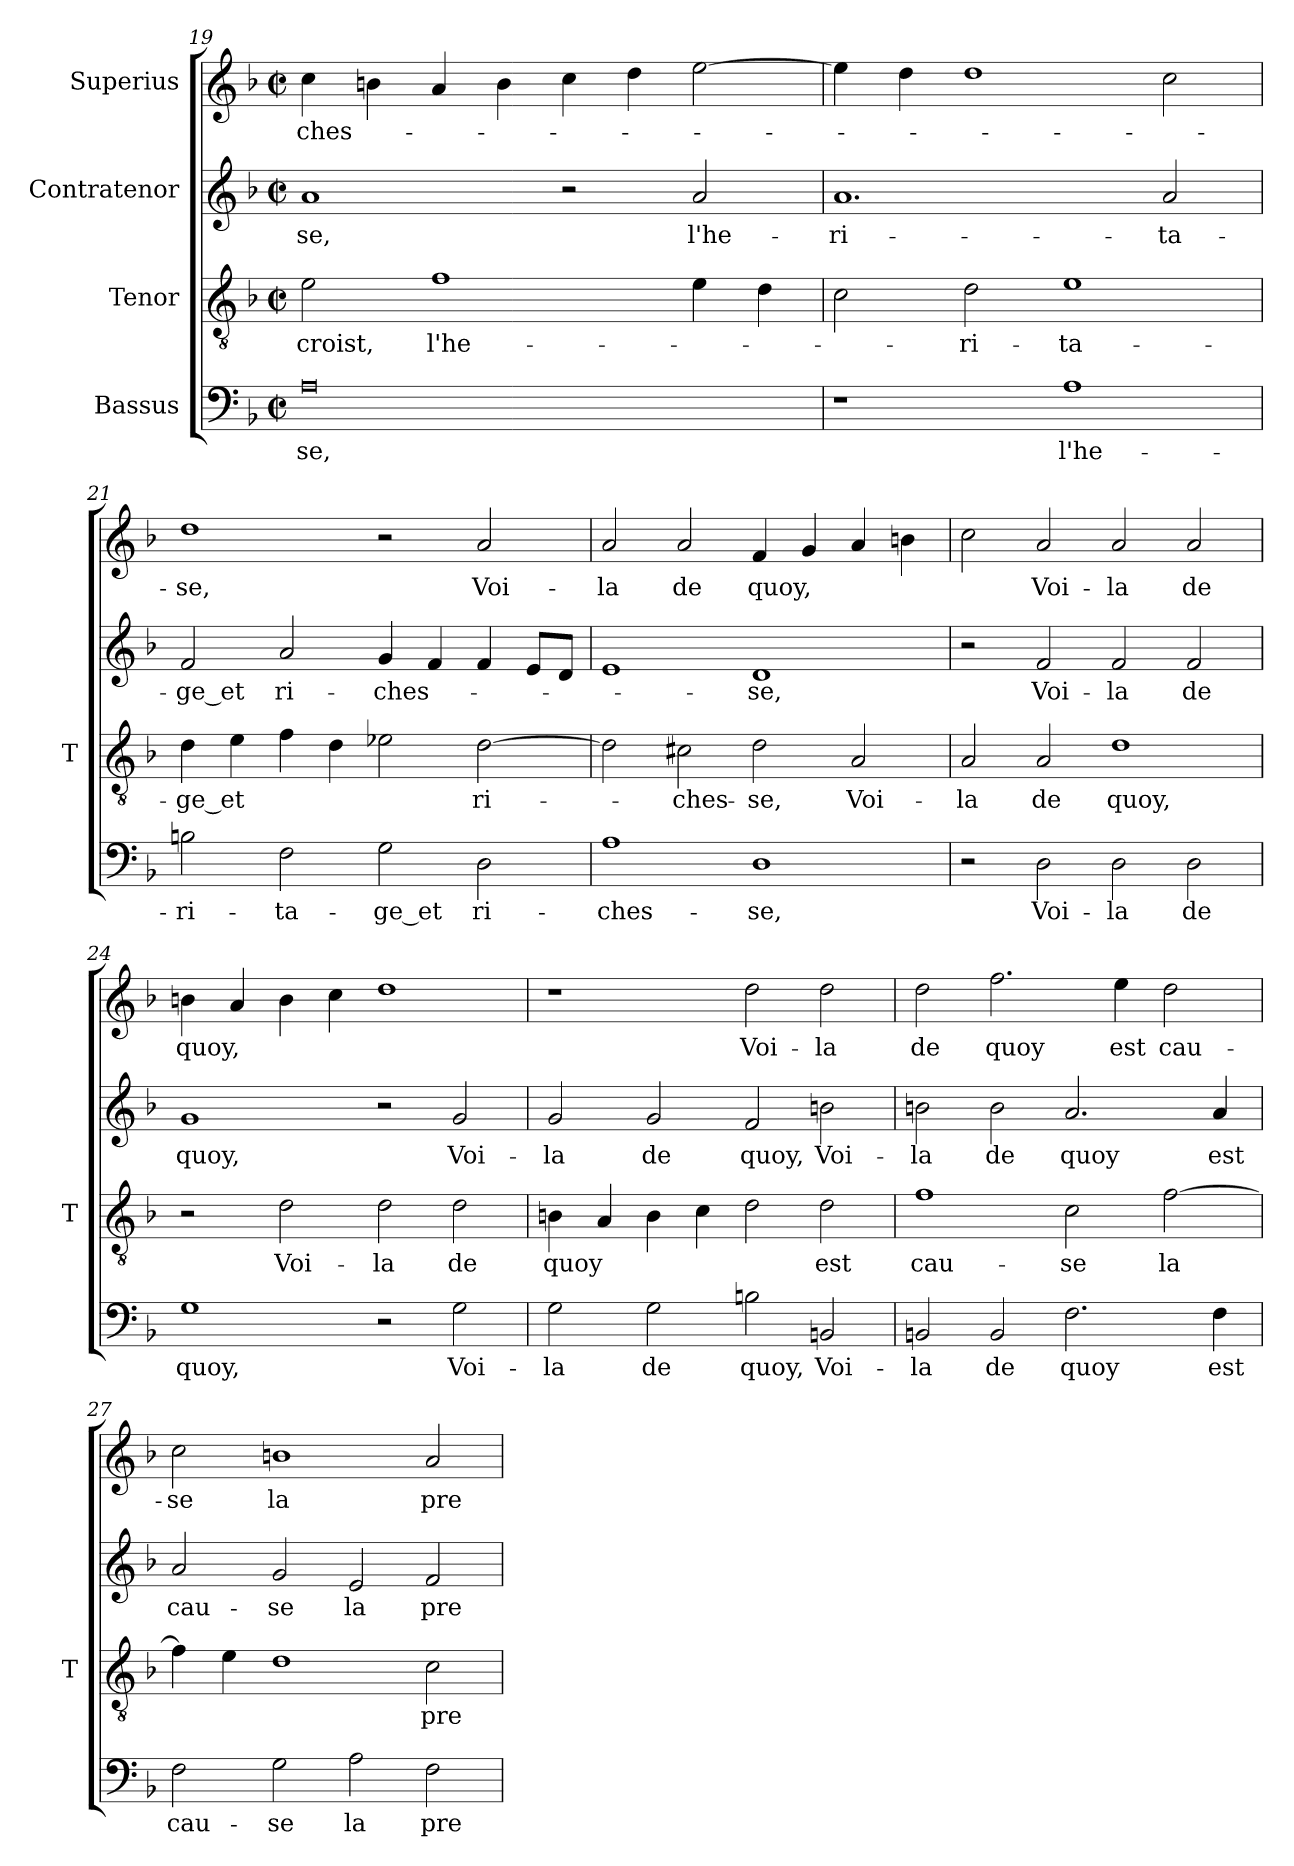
**kern	**text	**kern	**text	**kern	**text	**kern	**text
*part4	*part4	*part3	*part3	*part2	*part2	*part1	*part1
*staff4	*staff4	*staff3	*staff3	*staff2	*staff2	*staff1	*staff1
*I"Bassus	*	*I"Tenor	*	*I"Contratenor	*	*I"Superius	*
*	*	*I'T	*	*	*	*	*
*clefF4	*	*clefGv2	*	*clefG2	*	*clefG2	*
*k[b-]	*	*k[b-]	*	*k[b-]	*	*k[b-]	*
*F:	*	*F:	*	*F:	*	*F:	*
*M2/2	*	*M2/2	*	*M2/2	*	*M2/2	*
*met(c|)	*	*met(c|)	*	*met(c|)	*	*met(c|)	*
=19	=19	=19	=19	=19	=19	=19	=19
0A	-se,	2e	-croist,	1a	-se,	4cc	ches-
.	.	.	.	.	.	4b	.
.	.	1f	l'he-	.	.	4a	.
.	.	.	.	.	.	4b	.
.	.	.	.	2r	.	4cc	.
.	.	.	.	.	.	4dd	.
.	.	4e	.	2a	l'he-	[2ee	.
.	.	4d	.	.	.	.	.
=20	=20	=20	=20	=20	=20	=20	=20
1r	.	2c	.	1.a	ri-	4ee]	.
.	.	.	.	.	.	4dd	.
.	.	2d	ri-	.	.	1dd	.
1A	l'he-	1e	ta-	.	.	.	.
.	.	.	.	2a	ta-	2cc	.
!!LO:PB:g=z
=21	=21	=21	=21	=21	=21	=21	=21
2B	ri-	4d	-ge_et	2f	-ge_et	1dd	-se,
.	.	4e	.	.	.	.	.
2F	ta-	4f	.	2a	ri-	.	.
.	.	4d	.	.	.	.	.
2G	-ge_et	2e-X	.	4g	ches-	2r	.
.	.	.	.	4f	.	.	.
2D	ri-	[2d	ri-	4f	.	2a	Voi-
.	.	.	.	8eL	.	.	.
.	.	.	.	8dJ	.	.	.
=22	=22	=22	=22	=22	=22	=22	=22
1A	ches-	2d]	.	1e	.	2a	-la
.	.	2c#X	ches-	.	.	2a	-de
1D	-se,	2d	-se,	1d	-se,	4f	-quoy,
.	.	.	.	.	.	4g	.
.	.	2A	Voi-	.	.	4a	.
.	.	.	.	.	.	4b	.
=23	=23	=23	=23	=23	=23	=23	=23
2r	.	2A	-la	2r	.	2cc	.
2D	Voi-	2A	-de	2f	Voi-	2a	Voi-
2D	-la	1d	-quoy,	2f	-la	2a	-la
2D	-de	.	.	2f	-de	2a	-de
!!LO:LB:g=z
=24	=24	=24	=24	=24	=24	=24	=24
1G	-quoy,	2r	.	1g	-quoy,	4b	-quoy,
.	.	.	.	.	.	4a	.
.	.	2d	Voi-	.	.	4b	.
.	.	.	.	.	.	4cc	.
2r	.	2d	-la	2r	.	1dd	.
2G	Voi-	2d	-de	2g	Voi-	.	.
=25	=25	=25	=25	=25	=25	=25	=25
2G	-la	4B	-quoy	2g	-la	1r	.
.	.	4A	.	.	.	.	.
2G	-de	4B	.	2g	-de	.	.
.	.	4c	.	.	.	.	.
2B	-quoy,	2d	.	2f	-quoy,	2dd	Voi-
2BB	Voi-	2d	-est	2b	Voi-	2dd	-la
=26	=26	=26	=26	=26	=26	=26	=26
2BB	-la	1f	cau-	2b	-la	2dd	-de
2BB	-de	.	.	2b	-de	2.ff	-quoy
2.F	-quoy	2c	-se	2.a	-quoy	.	.
.	.	.	.	.	.	4ee	-est
.	.	[2f	-la	.	.	2dd	cau-
4F	-est	.	.	4a	-est	.	.
=27	=27	=27	=27	=27	=27	=27	=27
2F	cau-	4f]	.	2a	cau-	2cc	-se
.	.	4e	.	.	.	.	.
2G	-se	1d	.	2g	-se	1b	-la
2A	-la	.	.	2e	-la	.	.
2F	pre-	2c	pre-	2f	pre-	2a	pre-
=	=	=	=	=	=	=	=
*-	*-	*-	*-	*-	*-	*-	*-
